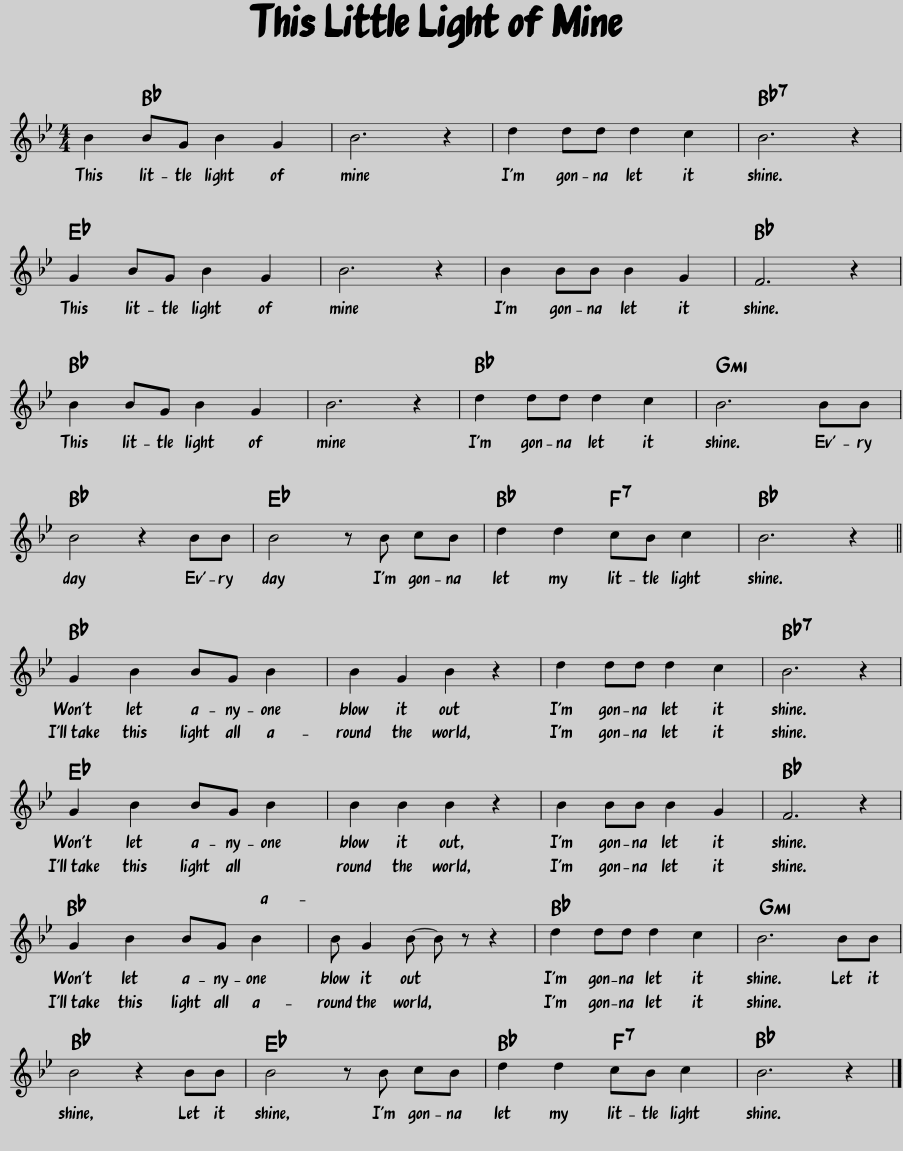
X:1
L:1/8
M:4/4
I:linebreak $
K:Bb
V:1 treble
V:1
 B2 BG B2 G2 | B6 z2 | d2 dd d2 c2 | B6 z2 |$ G2 BG B2 G2 | %5
 B6 z2 | B2 BB B2 G2 | F6 z2 |$ B2 BG B2 G2 | B6 z2 | %10
 d2 dd d2 c2 | B6 BB |$ B4 z2 BB | B4 z B cB | d2 d2 cB c2 | %15
 B6 z2 ||$ G2 B2 BG B2 | B2 G2 B2 z2 | d2 dd d2 c2 | B6 z2 |$ %20
 G2 B2 BG B2 | B2 B2 B2 z2 | B2 BB B2 G2 | F6 z2 |$ G2 B2 BG B2 | %25
 B G2 B- B z z2 | d2 dd d2 c2 | B6 BB |$ B4 z2 BB | B4 z B cB | %30
 d2 d2 cB c2 | B6 z2 |] %32
